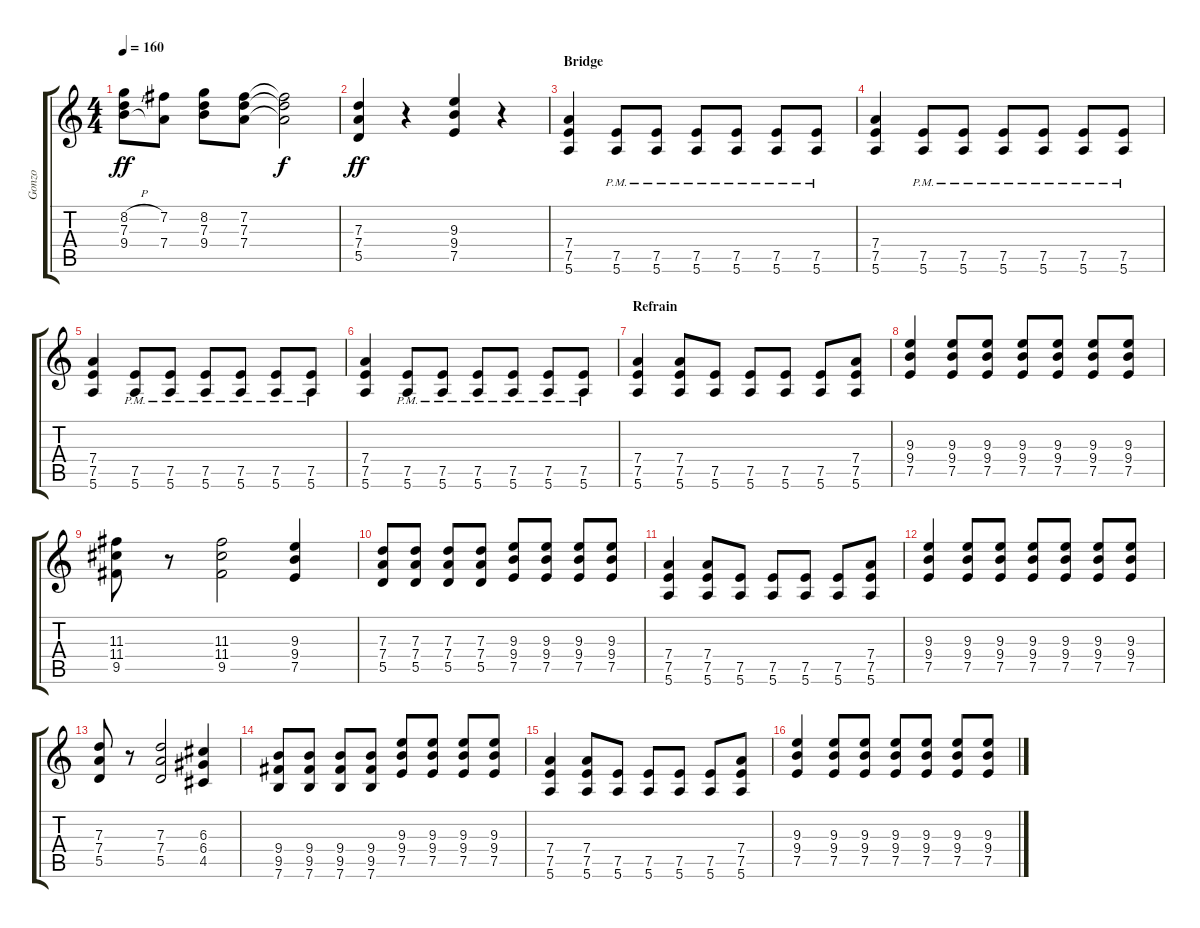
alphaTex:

\track ("Gonzo" "Gonzo") {instrument overdrivenguitar}
\staff {score tabs}
\tuning (E4 B3 G3 D3 A2 E2) {hide}
\ts (4 4)
\tempo 160
\clef g2
\ks c
(8.2{h} 7.3 9.4{h}).8{dy ff} (7.2 7.4).8 (8.2 7.3 9.4).8 (7.2 7.3 7.4).8 (7.2{t} 7.3{t} 7.4{t}).2{dy f} |
(7.3 7.4 5.5).4{dy ff} r.4 (9.3 9.4 7.5).4 r.4 |
\section ("" "Bridge")
(7.4 7.5 5.6).4 (7.5 5.6{pm}).8 (7.5 5.6{pm}).8 (7.5 5.6{pm}).8 (7.5 5.6{pm}).8 (7.5 5.6{pm}).8 (7.5 5.6{pm}).8 |
(7.4 7.5 5.6).4 (7.5 5.6{pm}).8 (7.5 5.6{pm}).8 (7.5 5.6{pm}).8 (7.5 5.6{pm}).8 (7.5 5.6{pm}).8 (7.5 5.6{pm}).8 |
(7.4 7.5 5.6).4 (7.5 5.6{pm}).8 (7.5 5.6{pm}).8 (7.5 5.6{pm}).8 (7.5 5.6{pm}).8 (7.5 5.6{pm}).8 (7.5 5.6{pm}).8 |
(7.4 7.5 5.6).4 (7.5 5.6{pm}).8 (7.5 5.6{pm}).8 (7.5 5.6{pm}).8 (7.5 5.6{pm}).8 (7.5 5.6{pm}).8 (7.5 5.6{pm}).8 |
\section ("" "Refrain")
(7.4 7.5 5.6).4 (7.4 7.5 5.6).8 (7.5 5.6).8 (7.5 5.6).8 (7.5 5.6).8 (7.5 5.6).8 (7.4 7.5 5.6).8 |
(9.3 9.4 7.5).4 (9.3 9.4 7.5).8 (9.3 9.4 7.5).8 (9.3 9.4 7.5).8 (9.3 9.4 7.5).8 (9.3 9.4 7.5).8 (9.3 9.4 7.5).8 |
(11.3 11.4 9.5).8 r.8 (11.3 11.4 9.5).2 (9.3 9.4 7.5).4 |
(7.3 7.4 5.5).8 (7.3 7.4 5.5).8 (7.3 7.4 5.5).8 (7.3 7.4 5.5).8 (9.3 9.4 7.5).8 (9.3 9.4 7.5).8 (9.3 9.4 7.5).8 (9.3 9.4 7.5).8 |
(7.4 7.5 5.6).4 (7.4 7.5 5.6).8 (7.5 5.6).8 (7.5 5.6).8 (7.5 5.6).8 (7.5 5.6).8 (7.4 7.5 5.6).8 |
(9.3 9.4 7.5).4 (9.3 9.4 7.5).8 (9.3 9.4 7.5).8 (9.3 9.4 7.5).8 (9.3 9.4 7.5).8 (9.3 9.4 7.5).8 (9.3 9.4 7.5).8 |
(7.3 7.4 5.5).8 r.8 (7.3 7.4 5.5).2 (6.3 6.4 4.5).4 |
(9.4 9.5 7.6).8 (9.4 9.5 7.6).8 (9.4 9.5 7.6).8 (9.4 9.5 7.6).8 (9.3 9.4 7.5).8 (9.3 9.4 7.5).8 (9.3 9.4 7.5).8 (9.3 9.4 7.5).8 |
(7.4 7.5 5.6).4 (7.4 7.5 5.6).8 (7.5 5.6).8 (7.5 5.6).8 (7.5 5.6).8 (7.5 5.6).8 (7.4 7.5 5.6).8 |
(9.3 9.4 7.5).4 (9.3 9.4 7.5).8 (9.3 9.4 7.5).8 (9.3 9.4 7.5).8 (9.3 9.4 7.5).8 (9.3 9.4 7.5).8 (9.3 9.4 7.5).8
